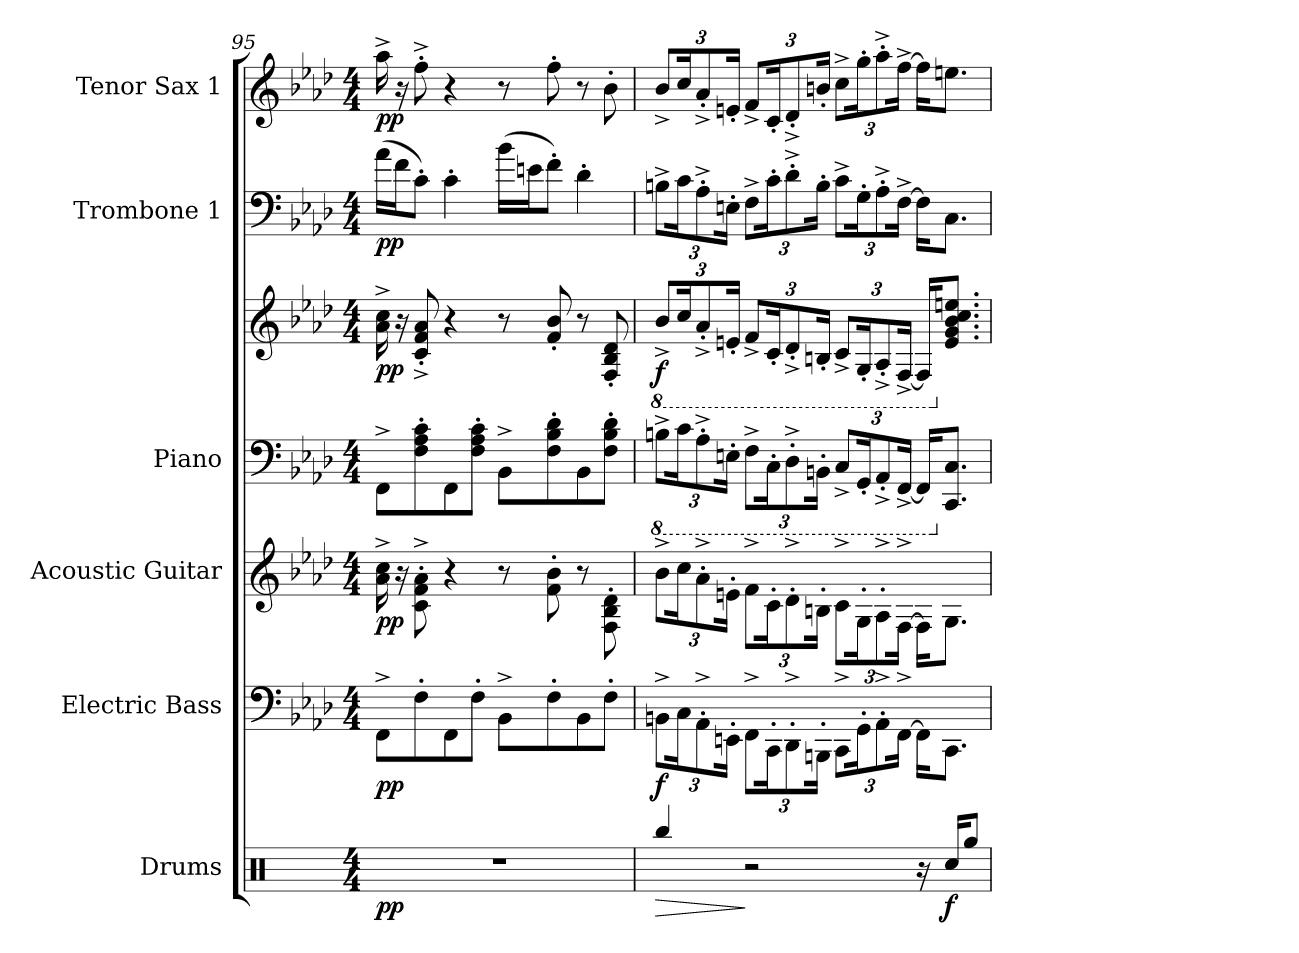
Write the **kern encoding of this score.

**kern	**dynam	**kern	**dynam	**kern	**dynam	**kern	**kern	**dynam	**kern	**dynam	**kern	**dynam
*part6	*part6	*part5	*part5	*part4	*part4	*part3	*part3	*part3	*part2	*part2	*part1	*part1
*staff7	*staff7	*staff6	*staff6	*staff5	*staff5	*staff4	*staff3	*staff3/4	*staff2	*staff2	*staff1	*staff1
*I"Drums	*	*I"Electric Bass	*	*I"Acoustic Guitar	*	*I"Piano	*	*	*I"Trombone 1	*	*I"Tenor Sax 1	*
*I'Drums	*	*I'El. B.	*	*I'Guit.	*	*I'Piano	*	*	*I'Tbn. 1	*	*I'Tenor 1	*
*clefX	*	*	*	*	*	*clefF4	*clefG2	*	*clefF4	*	*clefG2	*
*	*	*ITrd7c12	*	*	*	*	*	*	*	*	*ITrd8c14	*
*k[]	*	*k[b-e-a-d-]	*	*k[b-e-a-d-]	*	*k[b-e-a-d-]	*k[b-e-a-d-]	*	*k[b-e-a-d-]	*	*k[b-e-a-d-]	*
*M4/4	*	*M4/4	*	*M4/4	*	*M4/4	*M4/4	*	*M4/4	*	*M4/4	*
=95	=95	=95	=95	=95	=95	=95	=95	=95	=95	=95	=95	=95
!	!LO:DY:b	!	!LO:DY:b	!	!LO:DY:b	!	!	!LO:DY:b	!	!LO:DY:b	!	!LO:DY:b
1r	pp	8FFF^\L	pp	16a-\^ 16cc\^	pp	8FF^\L	16a-\^ 16cc\^	pp	(16a-\LL	pp	16a-^\	pp
.	.	.	.	16r	.	.	16r	.	16f\J	.	16r	.
.	.	8FF'\	.	8c\'^ 8f\'^ 8a-\'^	.	8F\' 8A-\' 8c\'	8c/'^ 8f/'^ 8a-/'^	.	8c'\J)	.	8f'^\	.
.	.	8FFF\	.	4r	.	8FF\	4r	.	4c'\	.	4r	.
.	.	8FF'\J	.	.	.	8F\' 8A-\' 8c\'J	.	.	.	.	.	.
.	.	8BBB-^\L	.	8r	.	8BB-^\L	8r	.	(16b-\LL	.	8r	.
.	.	.	.	.	.	.	.	.	16en\J	.	.	.
.	.	8FF'\	.	8f\' 8b-\'	.	8F\' 8B-\' 8d-\'	8f/' 8b-/'	.	8f'\J)	.	8f'\	.
.	.	8BBB-\	.	8r	.	8BB-\	8r	.	4d-'\	.	8r	.
.	.	8FF'\J	.	8F\' 8B-\' 8d-\'	.	8F\' 8B-\' 8d-\'J	8F/' 8B-/' 8d-/'	.	.	.	8B-'\	.
!!LO:PB:g=z
=96	=96	=96	=96	=96	=96	=96	=96	=96	=96	=96	=96	=96
!	!LO:HP:b	!	!	!	!	!	!	!	!	!	!	!
*	*	*Xbrackettup	*	*Xbrackettup	*	*	*	*	*	*	*	*
*	*	*	*	*	*	*8ba	*	*	*	*	*	*
*	*	*	*	*	*	*Xbrackettup	*	*	*	*	*	*
*	*	*	*	*	*	*	*8ba	*	*	*	*	*
*	*	*	*	*	*	*	*Xbrackettup	*	*Xbrackettup	*	*Xbrackettup	*
!	!	!	!LO:DY:b	!	!	!	!	!LO:DY:b	!	!	!	!
4Rbb/	>	12BBBn^\L	f	12b-^\L	.	12BBn^\L	12B-^/L	f	12Bn^\L	.	12B-^/L	.
.	.	24CC\K	.	24cc\K	.	24C\K	24c/K	.	24c\K	.	24c/K	.
.	.	12AAA-^'\	.	12a-^'\	.	12AA-^'\	12A-^'/	.	12A-^'\	.	12A-^'/	.
.	.	24EEEn'\Jk	.	24en'\Jk	.	24EEn'\Jk	24En'/Jk	.	24En'\Jk	.	24En'/Jk	.
2r	]	12FFF^\L	.	12f^\L	.	12FF^\L	12F^/L	.	12F^\L	.	12F^/L	.
.	.	24CCC'\K	.	24c'\K	.	24CC'\K	24C'/K	.	24c'\K	.	24C'/K	.
.	.	12DDD-'^\	.	12d-'^\	.	12DD-'^\	12D-'^/	.	12d-'^\	.	12D-'^/	.
.	.	24BBBBn'\Jk	.	24Bn'\Jk	.	24BBBn'\Jk	24BBn'/Jk	.	24B'\Jk	.	24Bn'/Jk	.
.	.	12CCC^\L	.	12c^\L	.	12CC^/L	12C^/L	.	12c^\L	.	12c^\L	.
.	.	24GGG'\K	.	24G'\K	.	24GGG'/K	24GG'/K	.	24G'\K	.	24g'\K	.
.	.	12AAA-^'\	.	12A-^'\	.	12AAA-^'/	12AA-^'/	.	12A-^'\	.	12a-^'\	.
.	.	[24FFF^\Jk	.	[24F^\Jk	.	[24FFF^/Jk	[24FF^/Jk	.	[24F^\Jk	.	[24f^\Jk	.
16r	.	16FFF\KL]	.	16F\KL]	.	16FFF/KL]	16FF/KL]	.	16F\KL]	.	16f\KL]	.
*	*	*	*	*	*	*X8ba	*	*	*	*	*	*
*	*	*	*	*	*	*	*X8ba	*	*	*	*	*
!	!LO:DY:b	!	!	!	!	!	!	!	!	!	!	!
16Rcc/KL	f	8.CCC\J	.	8.G\J	.	8.CC/ 8.C/J	8.e/ 8.g/ 8.b-/ 8.cc/ 8.een/J	.	8.C\J	.	8.en\J	.
8Rgg/J	.	.	.	.	.	.	.	.	.	.	.	.
=	=	=	=	=	=	=	=	=	=	=	=	=
*-	*-	*-	*-	*-	*-	*-	*-	*-	*-	*-	*-	*-
